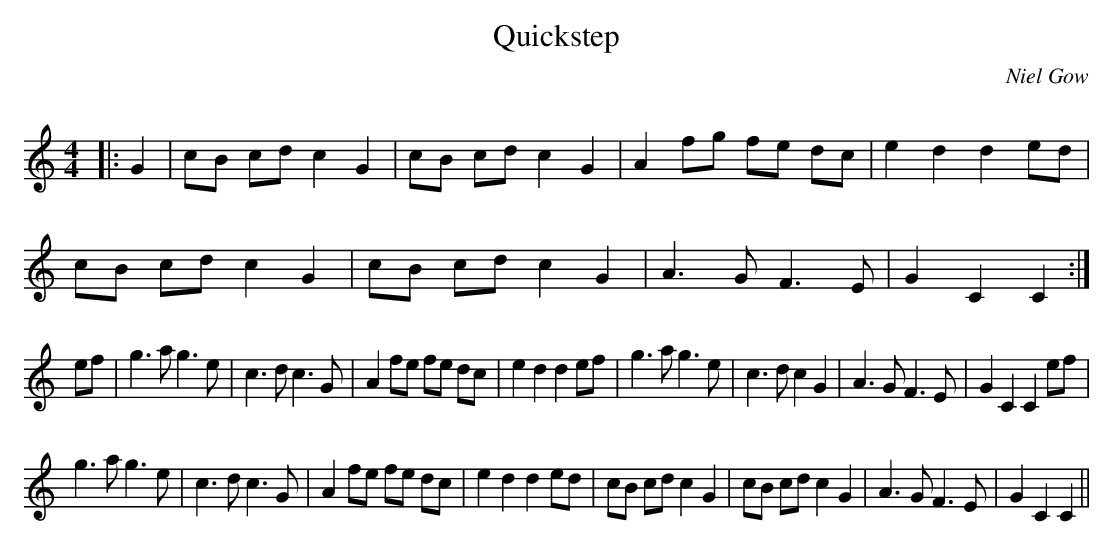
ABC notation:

X:1
T: Quickstep
C:Niel Gow
Q: 232
K:C
M:4/4
L:1/8
|:G2|cB cd c2 G2|cB cd c2 G2|A2 fg fe dc|e2 d2 d2 ed|
cB cd c2 G2|cB cd c2 G2|A3G F3E|G2 C2 C2:|
ef|g3a g3e|c3d c3G|A2 fe fe dc|e2 d2 d2 ef|g3a g3e|c3d c2 G2|A3G F3E|G2 C2 C2 ef|
g3a g3e|c3d c3G|A2 fe fe dc|e2 d2 d2 ed|cB cd c2 G2|cB cd c2 G2|A3G F3E|G2 C2 C2||
